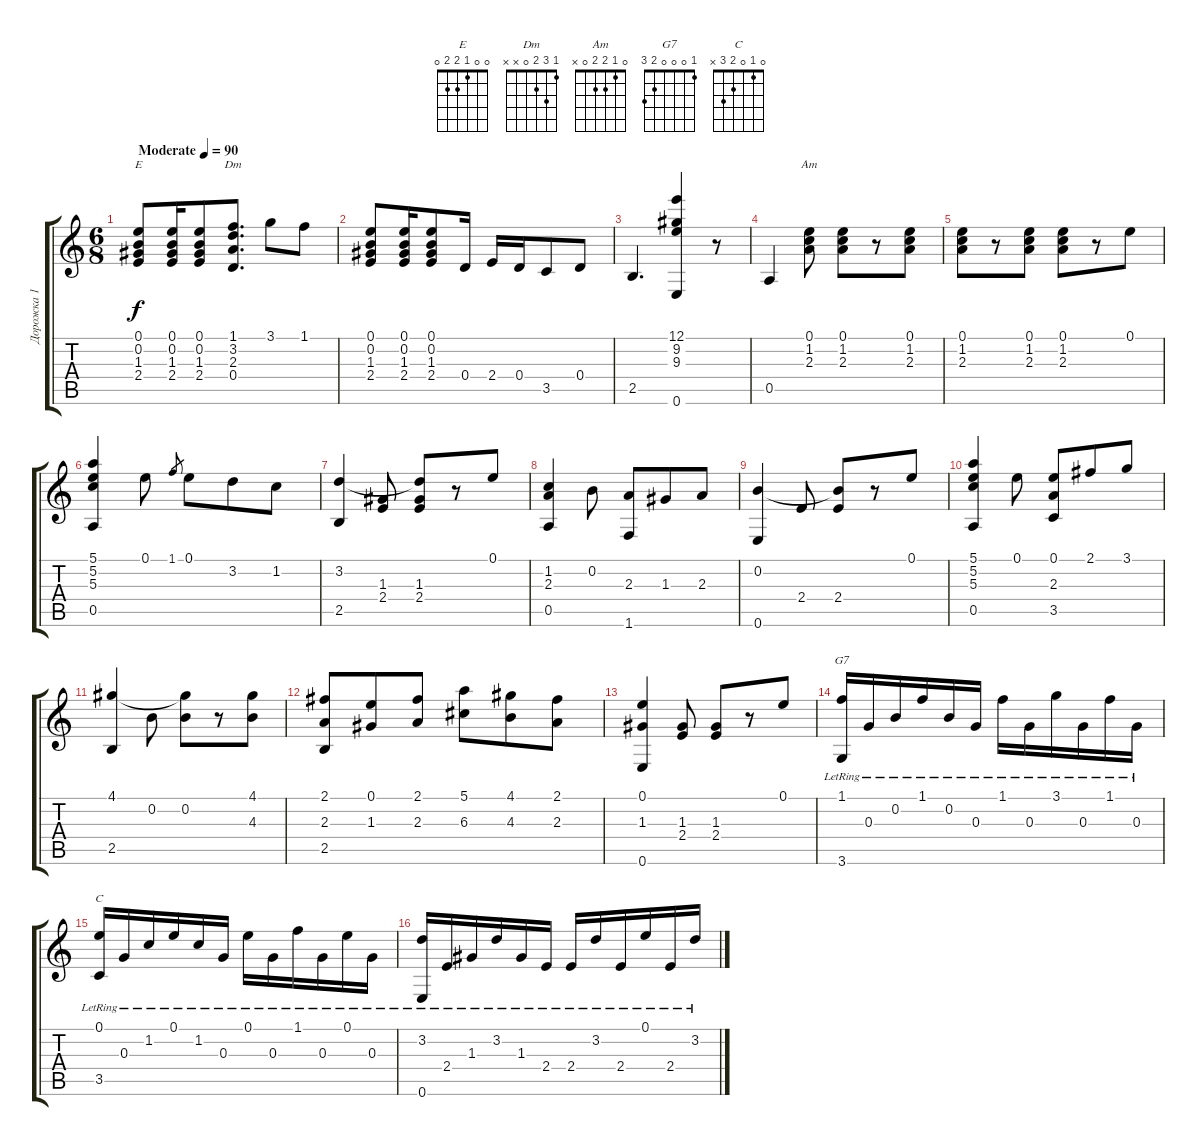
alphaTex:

\track ("Дорожка 1" "Дорожка 1") {instrument acousticguitarsteel}
\staff {score tabs}
\tuning (E4 B3 G3 D3 A2 E2) {hide}
\chord ("E" 0 0 1 2 2 0)
\chord ("Dm" 1 3 2 0 x x)
\chord ("Am" 0 1 2 2 0 x)
\chord ("G7" 1 0 0 0 2 3)
\chord ("C" 0 1 0 2 3 x)
\ts (6 8)
\tempo (90 "Moderate")
\clef g2
\ks c
(0.1 0.2 1.3 2.4).8{ch "E" dy f instrument acousticguitarsteel} (0.1 0.2 1.3 2.4).16 (0.1 0.2 1.3 2.4).8 (1.1 3.2 2.3 0.4).8{d ch "Dm"} 3.1.8 1.1.8 |
(0.1 0.2 1.3 2.4).8 (0.1 0.2 1.3 2.4).16 (0.1 0.2 1.3 2.4).8 0.4.16 2.4.16 0.4.16 3.5.8 0.4.8 |
2.5.4{d} (12.1 9.2 9.3 0.6).4 r.8 |
0.5.4 (0.1 1.2 2.3).8{ch "Am"} (0.1 1.2 2.3).8 r.8 (0.1 1.2 2.3).8 |
(0.1 1.2 2.3).8 r.8 (0.1 1.2 2.3).8 (0.1 1.2 2.3).8 r.8 0.1.8 |
(5.1 5.2 5.3 0.5).4 0.1.8 1.1.8{gr} 0.1.8 3.2.8 1.2.8 |
(3.2 2.5).4 (1.3 2.4).8 (3.2{t} 1.3 2.4).8 r.8 0.1.8 |
(1.2 2.3 0.5).4 0.2.8 (2.3 1.6).8 1.3.8 2.3.8 |
(0.2 0.6).4 2.4.8 (0.2{t} 2.4).8 r.8 0.1.8 |
(5.1 5.2 5.3 0.5).4 0.1.8 (0.1 2.3 3.5).8 2.1.8 3.1.8 |
(4.1 2.5).4 0.2.8 (4.1{t} 0.2).8 r.8 (4.1 4.3).8 |
(2.1 2.3 2.5).8 (0.1 1.3).8 (2.1 2.3).8 (5.1 6.3).8 (4.1 4.3).8 (2.1 2.3).8 |
(0.1 1.3 0.6).4 (1.3 2.4).8 (1.3 2.4).8 r.8 0.1.8 |
(1.1{lr} 3.6{lr}).16{ch "G7"} 0.3{lr}.16 0.2{lr}.16 1.1{lr}.16 0.2{lr}.16 0.3{lr}.16 1.1{lr}.16 0.3{lr}.16 3.1{lr}.16 0.3{lr}.16 1.1{lr}.16 0.3{lr}.16 |
(0.1{lr} 3.5{lr}).16{ch "C"} 0.3{lr}.16 1.2{lr}.16 0.1{lr}.16 1.2{lr}.16 0.3{lr}.16 0.1{lr}.16 0.3{lr}.16 1.1{lr}.16 0.3{lr}.16 0.1{lr}.16 0.3{lr}.16 |
(3.2{lr} 0.6{lr}).16 2.4{lr}.16 1.3{lr}.16 3.2{lr}.16 1.3{lr}.16 2.4{lr}.16 2.4{lr}.16 3.2{lr}.16 2.4{lr}.16 0.1{lr}.16 2.4{lr}.16 3.2{lr}.16
